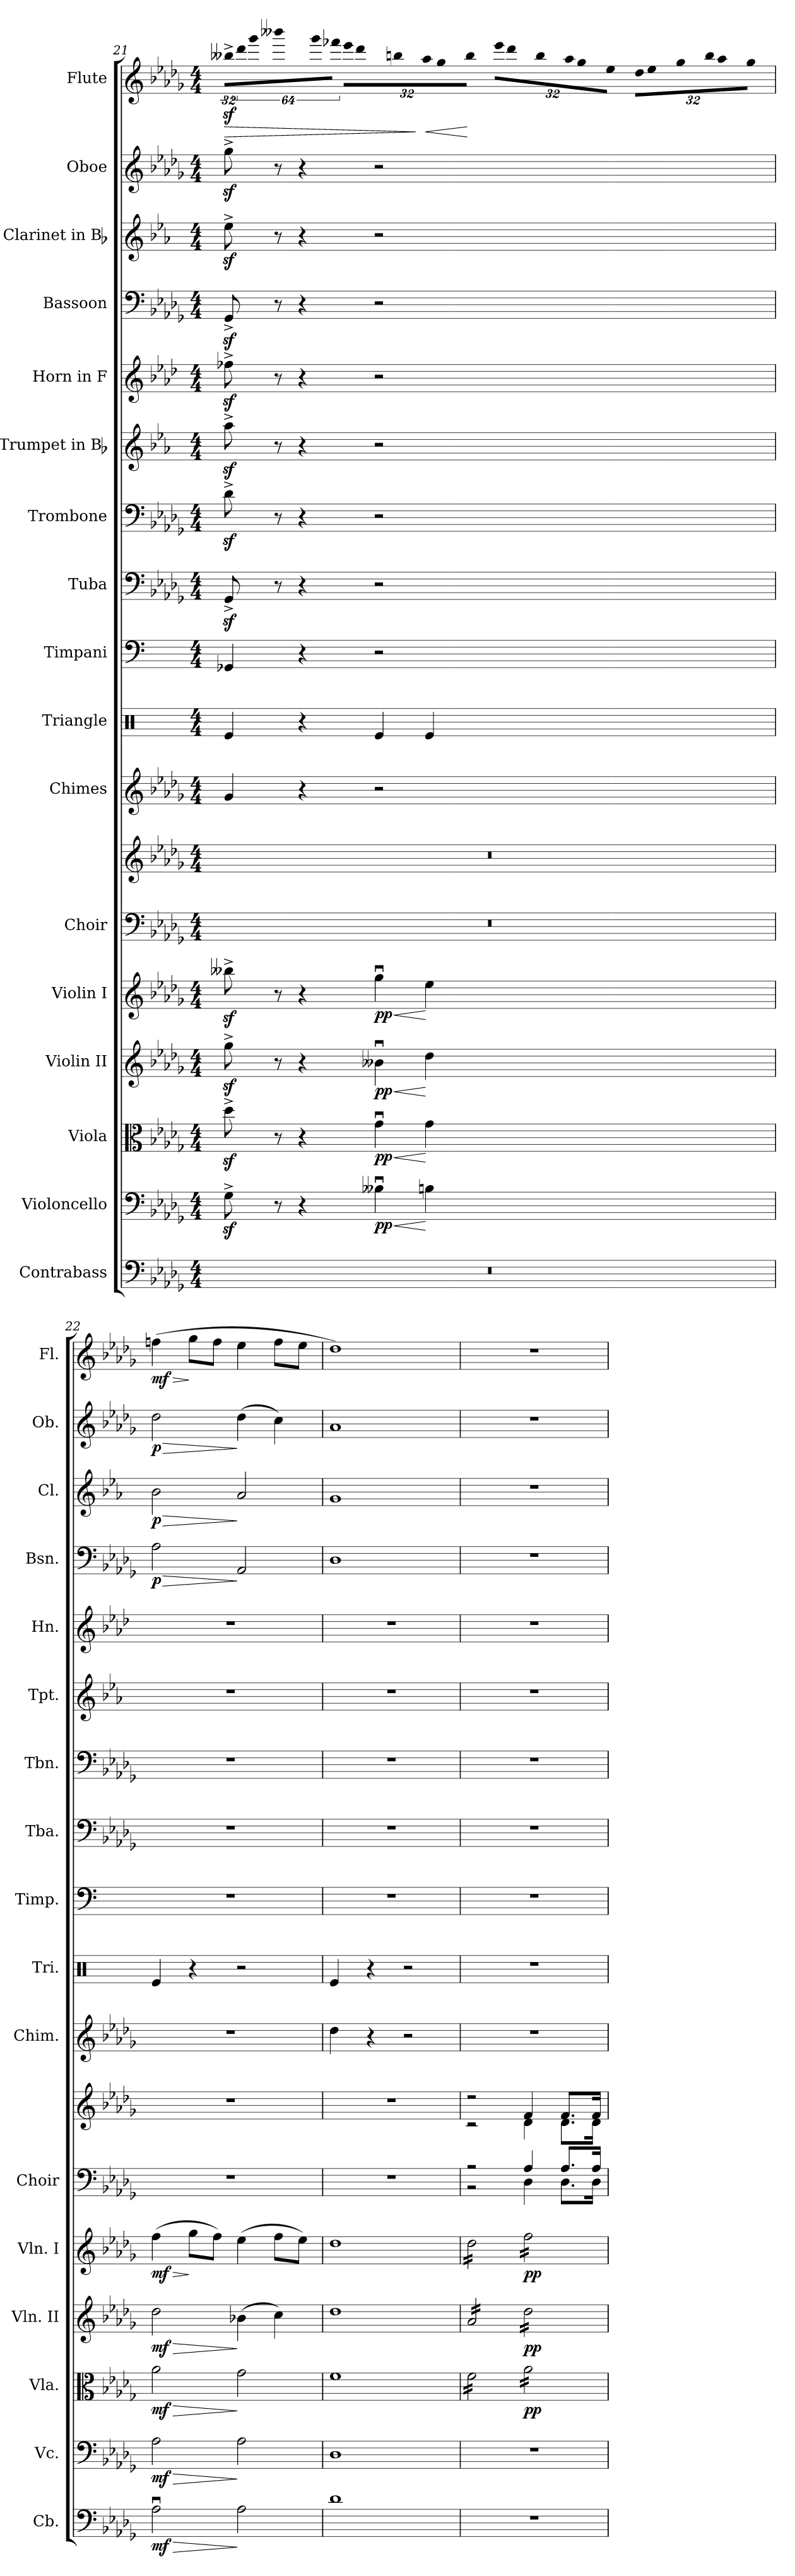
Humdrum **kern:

**kern	**dynam	**kern	**dynam	**kern	**dynam	**kern	**dynam	**kern	**dynam	**kern	**kern	**kern	**kern	**kern	**kern	**kern	**kern	**kern	**kern	**dynam	**kern	**dynam	**kern	**dynam	**kern	**dynam
*part17	*part17	*part16	*part16	*part15	*part15	*part14	*part14	*part13	*part13	*part12	*part12	*part11	*part10	*part9	*part8	*part7	*part6	*part5	*part4	*part4	*part3	*part3	*part2	*part2	*part1	*part1
*staff18	*staff18	*staff17	*staff17	*staff16	*staff16	*staff15	*staff15	*staff14	*staff14	*staff13	*staff12	*staff11	*staff10	*staff9	*staff8	*staff7	*staff6	*staff5	*staff4	*staff4	*staff3	*staff3	*staff2	*staff2	*staff1	*staff1
*I"Contrabass	*	*I"Violoncello	*	*I"Viola	*	*I"Violin II	*	*I"Violin I	*	*I"Choir	*	*I"Chimes	*I"Triangle	*I"Timpani	*I"Tuba	*I"Trombone	*I"Trumpet in Bb	*I"Horn in F	*I"Bassoon	*	*I"Clarinet in Bb	*	*I"Oboe	*	*I"Flute	*
*I'Cb.	*	*I'Vc.	*	*I'Vla.	*	*I'Vln. II	*	*I'Vln. I	*	*I'Choir	*	*I'Chim.	*I'Tri.	*I'Timp.	*I'Tba.	*I'Tbn.	*I'Tpt.	*I'Hn.	*I'Bsn.	*	*I'Cl.	*	*I'Ob.	*	*I'Fl.	*
*clefF4	*	*clefF4	*	*clefC3	*	*clefG2	*	*clefG2	*	*clefF4	*clefG2	*clefG2	*clefX	*clefF4	*clefF4	*clefF4	*clefG2	*clefG2	*clefF4	*	*clefG2	*	*clefG2	*	*clefG2	*
*ITrd7c12	*	*	*	*	*	*	*	*	*	*	*	*	*	*	*	*	*ITrd1c2	*ITrd4c7	*	*	*ITrd1c2	*	*	*	*	*
*k[b-e-a-d-g-]	*	*k[b-e-a-d-g-]	*	*k[b-e-a-d-g-]	*	*k[b-e-a-d-g-]	*	*k[b-e-a-d-g-]	*	*k[b-e-a-d-g-]	*k[b-e-a-d-g-]	*k[b-e-a-d-g-]	*k[]	*k[]	*k[b-e-a-d-g-]	*k[b-e-a-d-g-]	*k[b-e-a-d-g-]	*k[b-e-a-d-g-]	*k[b-e-a-d-g-]	*	*k[b-e-a-d-g-]	*	*k[b-e-a-d-g-]	*	*k[b-e-a-d-g-]	*
*D-:	*	*D-:	*	*D-:	*	*D-:	*	*D-:	*	*D-:	*D-:	*D-:	*C:	*C:	*D-:	*D-:	*D-:	*D-:	*D-:	*	*D-:	*	*D-:	*	*D-:	*
*M4/4	*	*M4/4	*	*M4/4	*	*M4/4	*	*M4/4	*	*M4/4	*M4/4	*M4/4	*M4/4	*M4/4	*M4/4	*M4/4	*M4/4	*M4/4	*M4/4	*	*M4/4	*	*M4/4	*	*M4/4	*
=21	=21	=21	=21	=21	=21	=21	=21	=21	=21	=21	=21	=21	=21	=21	=21	=21	=21	=21	=21	=21	=21	=21	=21	=21	=21	=21
*	*	*	*	*	*	*	*	*	*	*	*	*	*	*^	*	*	*	*	*	*	*	*	*	*	*	*
!	!	!	!	!	!	!	!	!	!	!	!	!	!	!	!	!	!	!	!	!	!	!	!	!	!	!LO:N:vis=16	!LO:HP:b
1r	.	8G-z^i\	.	8dd-z^i\	.	8gg-z^i\	.	8bb--Xz^i\	.	1r	1r	4g-i/	4Rei/	4GG-Xi/	4ryy	8GG-z^i/	8d-z^i\	8gg-z^i\	8b--Xz^i\	8GG-z^i/	.	8dd-z^i\	.	8gg-z^i\	.	512%21bb--Xz^i\LL	>
!	!	!	!	!	!	!	!	!	!	!	!	!	!	!	!	!	!	!	!	!	!	!	!	!	!	!LO:N:vis=16	!
.	.	.	.	.	.	.	.	.	.	.	.	.	.	.	.	.	.	.	.	.	.	.	.	.	.	1024%43ddd-i\	.
!	!	!	!	!	!	!	!	!	!	!	!	!	!	!	!	!	!	!	!	!	!	!	!	!	!	!LO:N:vis=16	!
.	.	.	.	.	.	.	.	.	.	.	.	.	.	.	.	.	.	.	.	.	.	.	.	.	.	1024%43ggg-i\J	.
!	!	!	!	!	!	!	!	!	!	!	!	!	!	!	!	!	!	!	!	!	!	!	!	!	!	!LO:N:vis=16	!
.	.	8r	.	8r	.	8r	.	8r	.	.	.	.	.	.	.	8r	8r	8r	8r	8r	.	8r	.	8r	.	512%21bbb--Xi\L	.
!	!	!	!	!	!	!	!	!	!	!	!	!	!	!	!	!	!	!	!	!	!	!	!	!	!	!LO:N:vis=16	!
.	.	.	.	.	.	.	.	.	.	.	.	.	.	.	.	.	.	.	.	.	.	.	.	.	.	1024%43ggg-i\	.
!	!	!	!	!	!	!	!	!	!	!	!	!	!	!	!	!	!	!	!	!	!	!	!	!	!	!LO:N:vis=16	!
.	.	.	.	.	.	.	.	.	.	.	.	.	.	.	.	.	.	.	.	.	.	.	.	.	.	1024%43fff-Xi\JJ	.
!	!	!	!	!	!	!	!	!	!	!	!	!	!	!	!	!	!	!	!	!	!	!	!	!	!	!LO:N:vis=16	!
.	.	4r	.	4r	.	4r	.	4r	.	.	.	4r	4r	4r	4ryy	4r	4r	4r	4r	4r	.	4r	.	4r	.	512%21eee-i\LL	.
!	!	!	!	!	!	!	!	!	!	!	!	!	!	!	!	!	!	!	!	!	!	!	!	!	!	!LO:N:vis=16	!
.	.	.	.	.	.	.	.	.	.	.	.	.	.	.	.	.	.	.	.	.	.	.	.	.	.	1024%43ddd-i\	.
!	!	!	!	!	!	!	!	!	!	!	!	!	!	!	!	!	!	!	!	!	!	!	!	!	!	!LO:N:vis=16	!
.	.	.	.	.	.	.	.	.	.	.	.	.	.	.	.	.	.	.	.	.	.	.	.	.	.	1024%43bbi\J	.
!	!	!	!	!	!	!	!	!	!	!	!	!	!	!	!	!	!	!	!	!	!	!	!	!	!	!LO:N:vis=16	!
.	.	.	.	.	.	.	.	.	.	.	.	.	.	.	.	.	.	.	.	.	.	.	.	.	.	512%21aa-i\L	.
!	!	!	!	!	!	!	!	!	!	!	!	!	!	!	!	!	!	!	!	!	!	!	!	!	!	!LO:N:vis=16	!
.	.	.	.	.	.	.	.	.	.	.	.	.	.	.	.	.	.	.	.	.	.	.	.	.	.	1024%43gg-i\	.
!	!	!	!	!	!	!	!	!	!	!	!	!	!	!	!	!	!	!	!	!	!	!	!	!	!	!LO:N:vis=16	!
.	.	.	.	.	.	.	.	.	.	.	.	.	.	.	.	.	.	.	.	.	.	.	.	.	.	1024%43bbi\JJ	.
!	!	!	!LO:HP:b	!	!LO:HP:b	!	!LO:HP:b	!	!LO:HP:b	!	!	!	!	!	!	!	!	!	!	!	!	!	!	!	!	!LO:N:vis=16	!
.	.	4B--Xui\	< pp	4g-ui\	< pp	4b--Xui\	< pp	4gg-ui\	< pp	.	.	2r	4Rei/	2r	2ryy	2r	2r	2r	2r	2r	.	2r	.	2r	.	512%21eee-i\LL	.
!	!	!	!	!	!	!	!	!	!	!	!	!	!	!	!	!	!	!	!	!	!	!	!	!	!	!LO:N:vis=16	!
.	.	.	.	.	.	.	.	.	.	.	.	.	.	.	.	.	.	.	.	.	.	.	.	.	.	1024%43ddd-i\	.
!	!	!	!	!	!	!	!	!	!	!	!	!	!	!	!	!	!	!	!	!	!	!	!	!	!	!LO:N:vis=16	!
.	.	.	.	.	.	.	.	.	.	.	.	.	.	.	.	.	.	.	.	.	.	.	.	.	.	1024%43bbi\J	.
!	!	!	!	!	!	!	!	!	!	!	!	!	!	!	!	!	!	!	!	!	!	!	!	!	!	!LO:N:vis=16	!
.	.	.	.	.	.	.	.	.	.	.	.	.	.	.	.	.	.	.	.	.	.	.	.	.	.	512%21aa-i\L	.
!	!	!	!	!	!	!	!	!	!	!	!	!	!	!	!	!	!	!	!	!	!	!	!	!	!	!LO:N:vis=16	!
.	.	.	.	.	.	.	.	.	.	.	.	.	.	.	.	.	.	.	.	.	.	.	.	.	.	1024%43gg-i\	.
!	!	!	!	!	!	!	!	!	!	!	!	!	!	!	!	!	!	!	!	!	!	!	!	!	!	!LO:N:vis=16	!
.	.	.	.	.	.	.	.	.	.	.	.	.	.	.	.	.	.	.	.	.	.	.	.	.	.	1024%43ee-i\JJ	]
!	!	!	!	!	!	!	!	!	!	!	!	!	!	!	!	!	!	!	!	!	!	!	!	!	!	!LO:N:vis=16	!LO:HP:b
.	.	4Bi\	[	4g-i\	[	4dd-i\	[	4ee-i\	[	.	.	.	4Rei/	.	.	.	.	.	.	.	.	.	.	.	.	512%21dd-i\LL	<
!	!	!	!	!	!	!	!	!	!	!	!	!	!	!	!	!	!	!	!	!	!	!	!	!	!	!LO:N:vis=16	!
.	.	.	.	.	.	.	.	.	.	.	.	.	.	.	.	.	.	.	.	.	.	.	.	.	.	1024%43ee-i\	.
!	!	!	!	!	!	!	!	!	!	!	!	!	!	!	!	!	!	!	!	!	!	!	!	!	!	!LO:N:vis=16	!
.	.	.	.	.	.	.	.	.	.	.	.	.	.	.	.	.	.	.	.	.	.	.	.	.	.	1024%43gg-i\J	.
!	!	!	!	!	!	!	!	!	!	!	!	!	!	!	!	!	!	!	!	!	!	!	!	!	!	!LO:N:vis=16	!
.	.	.	.	.	.	.	.	.	.	.	.	.	.	.	.	.	.	.	.	.	.	.	.	.	.	512%21bbi\L	.
!	!	!	!	!	!	!	!	!	!	!	!	!	!	!	!	!	!	!	!	!	!	!	!	!	!	!LO:N:vis=16	!
.	.	.	.	.	.	.	.	.	.	.	.	.	.	.	.	.	.	.	.	.	.	.	.	.	.	1024%43aa-i\	.
!	!	!	!	!	!	!	!	!	!	!	!	!	!	!	!	!	!	!	!	!	!	!	!	!	!	!LO:N:vis=16	!
.	.	.	.	.	.	.	.	.	.	.	.	.	.	.	.	.	.	.	.	.	.	.	.	.	.	1024%43gg-i\JJ	[
*	*	*	*	*	*	*	*	*	*	*	*	*	*	*v	*v	*	*	*	*	*	*	*	*	*	*	*	*
=22	=22	=22	=22	=22	=22	=22	=22	=22	=22	=22	=22	=22	=22	=22	=22	=22	=22	=22	=22	=22	=22	=22	=22	=22	=22	=22
!	!LO:HP:b	!	!LO:HP:b	!	!LO:HP:b	!	!LO:HP:b	!	!LO:HP:b	!	!	!	!	!	!	!	!	!	!	!LO:HP:b	!	!LO:HP:b	!	!LO:HP:b	!	!LO:HP:b
2AA-ui\	> mf	2A-i\	> mf	2a-i\	> mf	2dd-i\	> mf	(4ffi\	> mf	1r	1r	1r	4Rei/	1r	1r	1r	1r	1r	2A-i\	> p	2a-i\	> p	2dd-i\	> p	(4ffni\	> mf
.	.	.	.	.	.	.	.	8gg-i\L	]	.	.	.	4r	.	.	.	.	.	.	.	.	.	.	.	8gg-i\L	]
.	.	.	.	.	.	.	.	8ffi\J)	.	.	.	.	.	.	.	.	.	.	.	.	.	.	.	.	8ffi\J	.
2AA-i\	]	2A-i\	]	2g-i\	]	(4b-Xi\	]	(4ee-i\	.	.	.	.	2r	.	.	.	.	.	2AA-i/	]	2g-i/	]	(4dd-i\	]	4ee-i\	.
.	.	.	.	.	.	4cci\)	.	8ffi\L	.	.	.	.	.	.	.	.	.	.	.	.	.	.	4cci\)	.	8ffi\L	.
.	.	.	.	.	.	.	.	8ee-i\J)	.	.	.	.	.	.	.	.	.	.	.	.	.	.	.	.	8ee-i\J	.
=23	=23	=23	=23	=23	=23	=23	=23	=23	=23	=23	=23	=23	=23	=23	=23	=23	=23	=23	=23	=23	=23	=23	=23	=23	=23	=23
1D-i	.	1D-i	.	1fi	.	1dd-i	.	1dd-i	.	1r	1r	4dd-i\	4Rei/	1r	1r	1r	1r	1r	1D-i	.	1fi	.	1a-i	.	1dd-i)	.
.	.	.	.	.	.	.	.	.	.	.	.	4r	4r	.	.	.	.	.	.	.	.	.	.	.	.	.
.	.	.	.	.	.	.	.	.	.	.	.	2r	2r	.	.	.	.	.	.	.	.	.	.	.	.	.
!!LO:PB:g=z
=24	=24	=24	=24	=24	=24	=24	=24	=24	=24	=24	=24	=24	=24	=24	=24	=24	=24	=24	=24	=24	=24	=24	=24	=24	=24	=24
*	*	*	*	*	*	*	*	*	*	*^	*^	*	*	*	*	*	*	*	*	*	*	*	*	*	*	*
*	*	*	*	*tremolo	*	*	*	*	*	*	*	*	*	*	*	*	*	*	*	*	*	*	*	*	*	*	*	*
*	*	*	*	*	*	*tremolo	*	*	*	*	*	*	*	*	*	*	*	*	*	*	*	*	*	*	*	*	*	*
*	*	*	*	*	*	*	*	*tremolo	*	*	*	*	*	*	*	*	*	*	*	*	*	*	*	*	*	*	*	*
1r	.	1r	.	16fi\LL	.	16a-i/LL	.	16dd-i\LL	.	2r	2r	2r	2r	1r	1r	1r	1r	1r	1r	1r	1r	.	1r	.	1r	.	1r	.
.	.	.	.	16fi\	.	16a-i/	.	16dd-i\	.	.	.	.	.	.	.	.	.	.	.	.	.	.	.	.	.	.	.	.
.	.	.	.	16fi\	.	16a-i/	.	16dd-i\	.	.	.	.	.	.	.	.	.	.	.	.	.	.	.	.	.	.	.	.
.	.	.	.	16fi\	.	16a-i/	.	16dd-i\	.	.	.	.	.	.	.	.	.	.	.	.	.	.	.	.	.	.	.	.
.	.	.	.	16fi\	.	16a-i/	.	16dd-i\	.	.	.	.	.	.	.	.	.	.	.	.	.	.	.	.	.	.	.	.
.	.	.	.	16fi\	.	16a-i/	.	16dd-i\	.	.	.	.	.	.	.	.	.	.	.	.	.	.	.	.	.	.	.	.
.	.	.	.	16fi\	.	16a-i/	.	16dd-i\	.	.	.	.	.	.	.	.	.	.	.	.	.	.	.	.	.	.	.	.
.	.	.	.	16fi\JJ	.	16a-i/JJ	.	16dd-i\JJ	.	.	.	.	.	.	.	.	.	.	.	.	.	.	.	.	.	.	.	.
.	.	.	.	16a-i\LL	pp	16dd-i\LL	pp	16ffi\LL	pp	4A-i/	4D-i\	4fi/	4d-i\	.	.	.	.	.	.	.	.	.	.	.	.	.	.	.
.	.	.	.	16a-i\	.	16dd-i\	.	16ffi\	.	.	.	.	.	.	.	.	.	.	.	.	.	.	.	.	.	.	.	.
.	.	.	.	16a-i\	.	16dd-i\	.	16ffi\	.	.	.	.	.	.	.	.	.	.	.	.	.	.	.	.	.	.	.	.
.	.	.	.	16a-i\	.	16dd-i\	.	16ffi\	.	.	.	.	.	.	.	.	.	.	.	.	.	.	.	.	.	.	.	.
.	.	.	.	16a-i\	.	16dd-i\	.	16ffi\	.	8.A-i/L	8.D-i\L	8.fi/L	8.d-i\L	.	.	.	.	.	.	.	.	.	.	.	.	.	.	.
.	.	.	.	16a-i\	.	16dd-i\	.	16ffi\	.	.	.	.	.	.	.	.	.	.	.	.	.	.	.	.	.	.	.	.
.	.	.	.	16a-i\	.	16dd-i\	.	16ffi\	.	.	.	.	.	.	.	.	.	.	.	.	.	.	.	.	.	.	.	.
.	.	.	.	16a-i\JJ	.	16dd-i\JJ	.	16ffi\JJ	.	16A-i/Jk	16D-i\Jk	16fi/Jk	16d-i\Jk	.	.	.	.	.	.	.	.	.	.	.	.	.	.	.
*	*	*	*	*	*	*	*	*Xtremolo	*	*	*	*	*	*	*	*	*	*	*	*	*	*	*	*	*	*	*	*
*	*	*	*	*	*	*Xtremolo	*	*	*	*	*	*	*	*	*	*	*	*	*	*	*	*	*	*	*	*	*	*
*	*	*	*	*Xtremolo	*	*	*	*	*	*	*	*	*	*	*	*	*	*	*	*	*	*	*	*	*	*	*	*
*	*	*	*	*	*	*	*	*	*	*v	*v	*	*	*	*	*	*	*	*	*	*	*	*	*	*	*	*	*
*	*	*	*	*	*	*	*	*	*	*	*v	*v	*	*	*	*	*	*	*	*	*	*	*	*	*	*	*
=	=	=	=	=	=	=	=	=	=	=	=	=	=	=	=	=	=	=	=	=	=	=	=	=	=	=
*-	*-	*-	*-	*-	*-	*-	*-	*-	*-	*-	*-	*-	*-	*-	*-	*-	*-	*-	*-	*-	*-	*-	*-	*-	*-	*-
